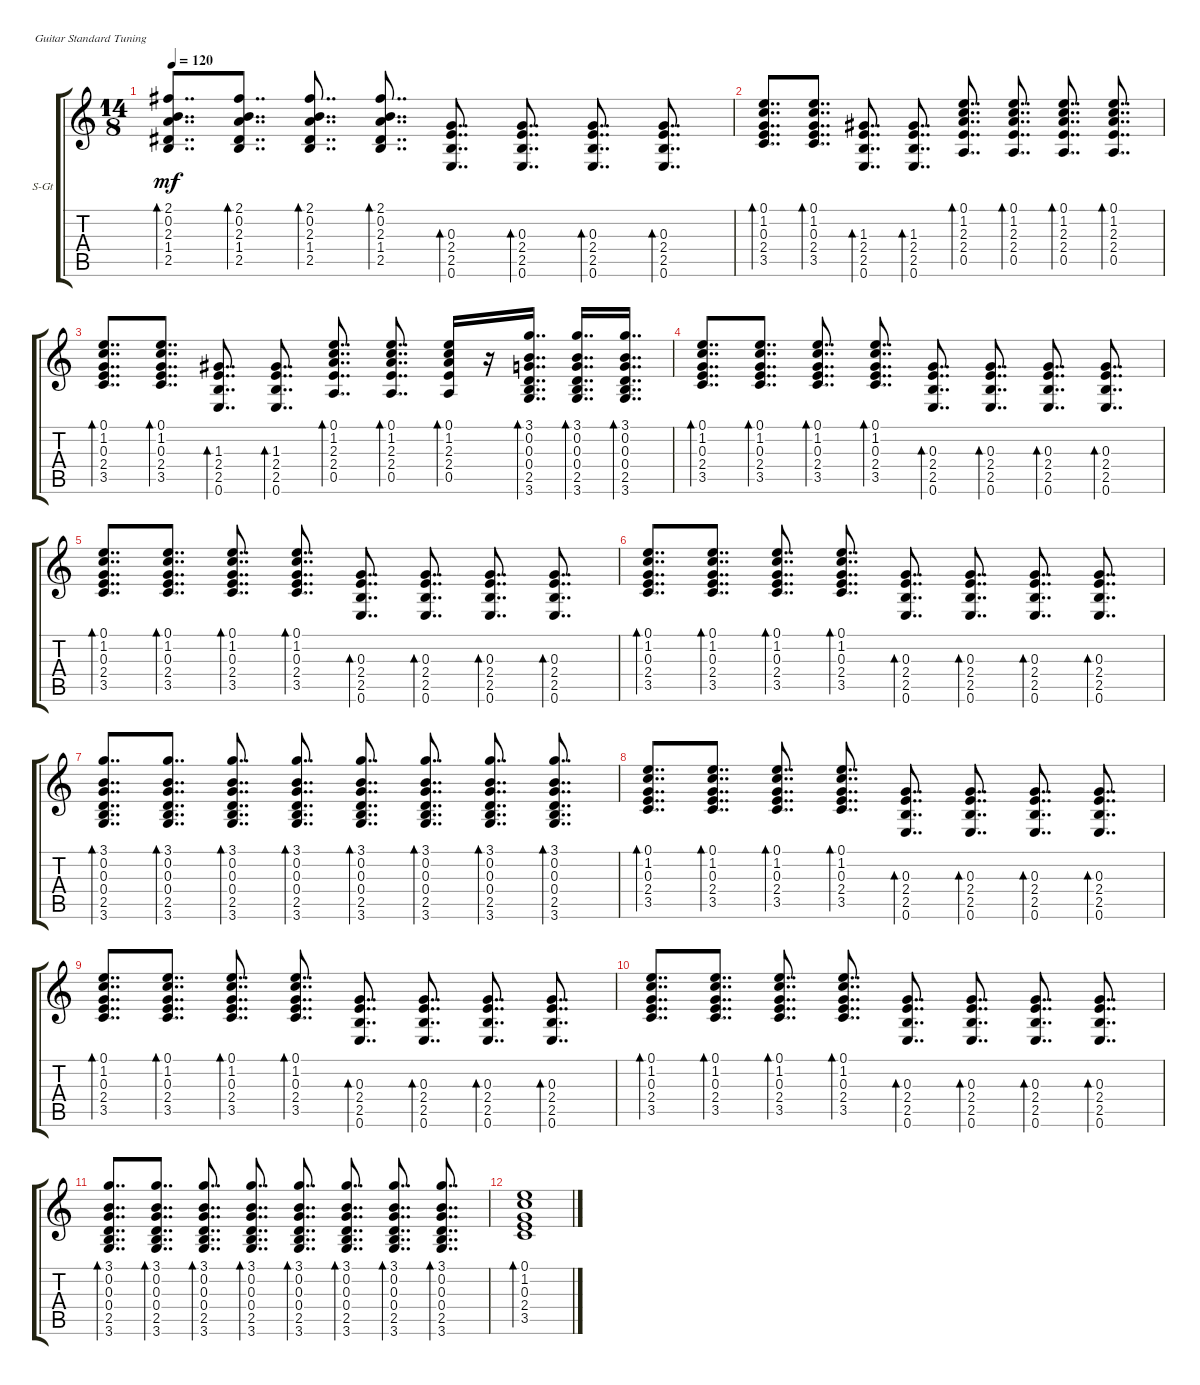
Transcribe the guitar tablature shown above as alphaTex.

\defaultSystemsLayout 4
\bracketExtendMode groupsimilarinstruments
\firstSystemTrackNameOrientation horizontal
\otherSystemsTrackNameOrientation horizontal
\track ("Steel Guitar" "S-Gt") {instrument acousticguitarsteel}
\staff {score tabs}
\tuning (E4 B3 G3 D3 A2 E2)
\ts (14 8)
\tempo 120
\clef g2
\ks c
(2.5 1.4 2.3 0.2 2.1).8{dd bd 42 dy mf} (2.5 1.4 2.3 0.2 2.1).8{dd bd 42} (2.5 1.4 2.3 0.2 2.1).8{dd bd 42} (2.5 1.4 2.3 0.2 2.1).8{dd bd 42} (0.6 2.5 2.4 0.3).8{dd bd 33} (0.6 2.5 2.4 0.3).8{dd bd 33} (0.6 2.5 2.4 0.3).8{dd bd 33} (0.6 2.5 2.4 0.3).8{dd bd 33} |
(3.5 2.4 0.3 1.2 0.1).8{dd bd 37} (3.5 2.4 0.3 1.2 0.1).8{dd bd 37} (0.6 2.5 2.4 1.3).8{dd bd 33} (0.6 2.5 2.4 1.3).8{dd bd 33} (0.5 2.4 2.3 1.2 0.1).8{dd bd 37} (0.5 2.4 2.3 1.2 0.1).8{dd bd 37} (0.5 2.4 2.3 1.2 0.1).8{dd bd 37} (0.5 2.4 2.3 1.2 0.1).8{dd bd 37} |
(3.5 2.4 0.3 1.2 0.1).8{dd bd 37} (3.5 2.4 0.3 1.2 0.1).8{dd bd 37} (0.6 2.5 2.4 1.3).8{dd bd 33} (0.6 2.5 2.4 1.3).8{dd bd 33} (0.5 2.4 2.3 1.2 0.1).8{dd bd 37} (0.5 2.4 2.3 1.2 0.1).8{dd bd 37} (0.5 2.4 2.3 1.2 0.1).16{bd 30} r.16 (3.6 2.5 0.4 0.3 0.2 3.1).16{dd bd 34} (3.6 2.5 0.4 0.3 0.2 3.1).16{dd bd 34} (3.6 2.5 0.4 0.3 0.2 3.1).16{dd bd 34} |
(3.5 2.4 0.3 1.2 0.1).8{dd bd 36} (3.5 2.4 0.3 1.2 0.1).8{dd bd 36} (3.5 2.4 0.3 1.2 0.1).8{dd bd 36} (3.5 2.4 0.3 1.2 0.1).8{dd bd 36} (0.6 2.5 2.4 0.3).8{dd bd 35} (0.6 2.5 2.4 0.3).8{dd bd 35} (0.6 2.5 2.4 0.3).8{dd bd 35} (0.6 2.5 2.4 0.3).8{dd bd 35} |
(3.5 2.4 0.3 1.2 0.1).8{dd bd 36} (3.5 2.4 0.3 1.2 0.1).8{dd bd 36} (3.5 2.4 0.3 1.2 0.1).8{dd bd 36} (3.5 2.4 0.3 1.2 0.1).8{dd bd 36} (0.6 2.5 2.4 0.3).8{dd bd 35} (0.6 2.5 2.4 0.3).8{dd bd 35} (0.6 2.5 2.4 0.3).8{dd bd 35} (0.6 2.5 2.4 0.3).8{dd bd 35} |
(3.5 2.4 0.3 1.2 0.1).8{dd bd 36} (3.5 2.4 0.3 1.2 0.1).8{dd bd 36} (3.5 2.4 0.3 1.2 0.1).8{dd bd 36} (3.5 2.4 0.3 1.2 0.1).8{dd bd 36} (0.6 2.5 2.4 0.3).8{dd bd 35} (0.6 2.5 2.4 0.3).8{dd bd 35} (0.6 2.5 2.4 0.3).8{dd bd 35} (0.6 2.5 2.4 0.3).8{dd bd 35} |
(3.6 2.5 0.4 0.3 0.2 3.1).8{dd bd 34} (3.6 2.5 0.4 0.3 0.2 3.1).8{dd bd 34} (3.6 2.5 0.4 0.3 0.2 3.1).8{dd bd 34} (3.6 2.5 0.4 0.3 0.2 3.1).8{dd bd 34} (3.6 2.5 0.4 0.3 0.2 3.1).8{dd bd 34} (3.6 2.5 0.4 0.3 0.2 3.1).8{dd bd 34} (3.6 2.5 0.4 0.3 0.2 3.1).8{dd bd 34} (3.6 2.5 0.4 0.3 0.2 3.1).8{dd bd 34} |
(3.5 2.4 0.3 1.2 0.1).8{dd bd 36} (3.5 2.4 0.3 1.2 0.1).8{dd bd 36} (3.5 2.4 0.3 1.2 0.1).8{dd bd 36} (3.5 2.4 0.3 1.2 0.1).8{dd bd 36} (0.6 2.5 2.4 0.3).8{dd bd 35} (0.6 2.5 2.4 0.3).8{dd bd 35} (0.6 2.5 2.4 0.3).8{dd bd 35} (0.6 2.5 2.4 0.3).8{dd bd 35} |
(3.5 2.4 0.3 1.2 0.1).8{dd bd 36} (3.5 2.4 0.3 1.2 0.1).8{dd bd 36} (3.5 2.4 0.3 1.2 0.1).8{dd bd 36} (3.5 2.4 0.3 1.2 0.1).8{dd bd 36} (0.6 2.5 2.4 0.3).8{dd bd 35} (0.6 2.5 2.4 0.3).8{dd bd 35} (0.6 2.5 2.4 0.3).8{dd bd 35} (0.6 2.5 2.4 0.3).8{dd bd 35} |
(3.5 2.4 0.3 1.2 0.1).8{dd bd 36} (3.5 2.4 0.3 1.2 0.1).8{dd bd 36} (3.5 2.4 0.3 1.2 0.1).8{dd bd 36} (3.5 2.4 0.3 1.2 0.1).8{dd bd 36} (0.6 2.5 2.4 0.3).8{dd bd 35} (0.6 2.5 2.4 0.3).8{dd bd 35} (0.6 2.5 2.4 0.3).8{dd bd 35} (0.6 2.5 2.4 0.3).8{dd bd 35} |
(3.6 2.5 0.4 0.3 0.2 3.1).8{dd bd 34} (3.6 2.5 0.4 0.3 0.2 3.1).8{dd bd 34} (3.6 2.5 0.4 0.3 0.2 3.1).8{dd bd 34} (3.6 2.5 0.4 0.3 0.2 3.1).8{dd bd 34} (3.6 2.5 0.4 0.3 0.2 3.1).8{dd bd 34} (3.6 2.5 0.4 0.3 0.2 3.1).8{dd bd 34} (3.6 2.5 0.4 0.3 0.2 3.1).8{dd bd 34} (3.6 2.5 0.4 0.3 0.2 3.1).8{dd bd 34} |
(3.5 2.4 0.3 1.2 0.1).1{bd 134}
